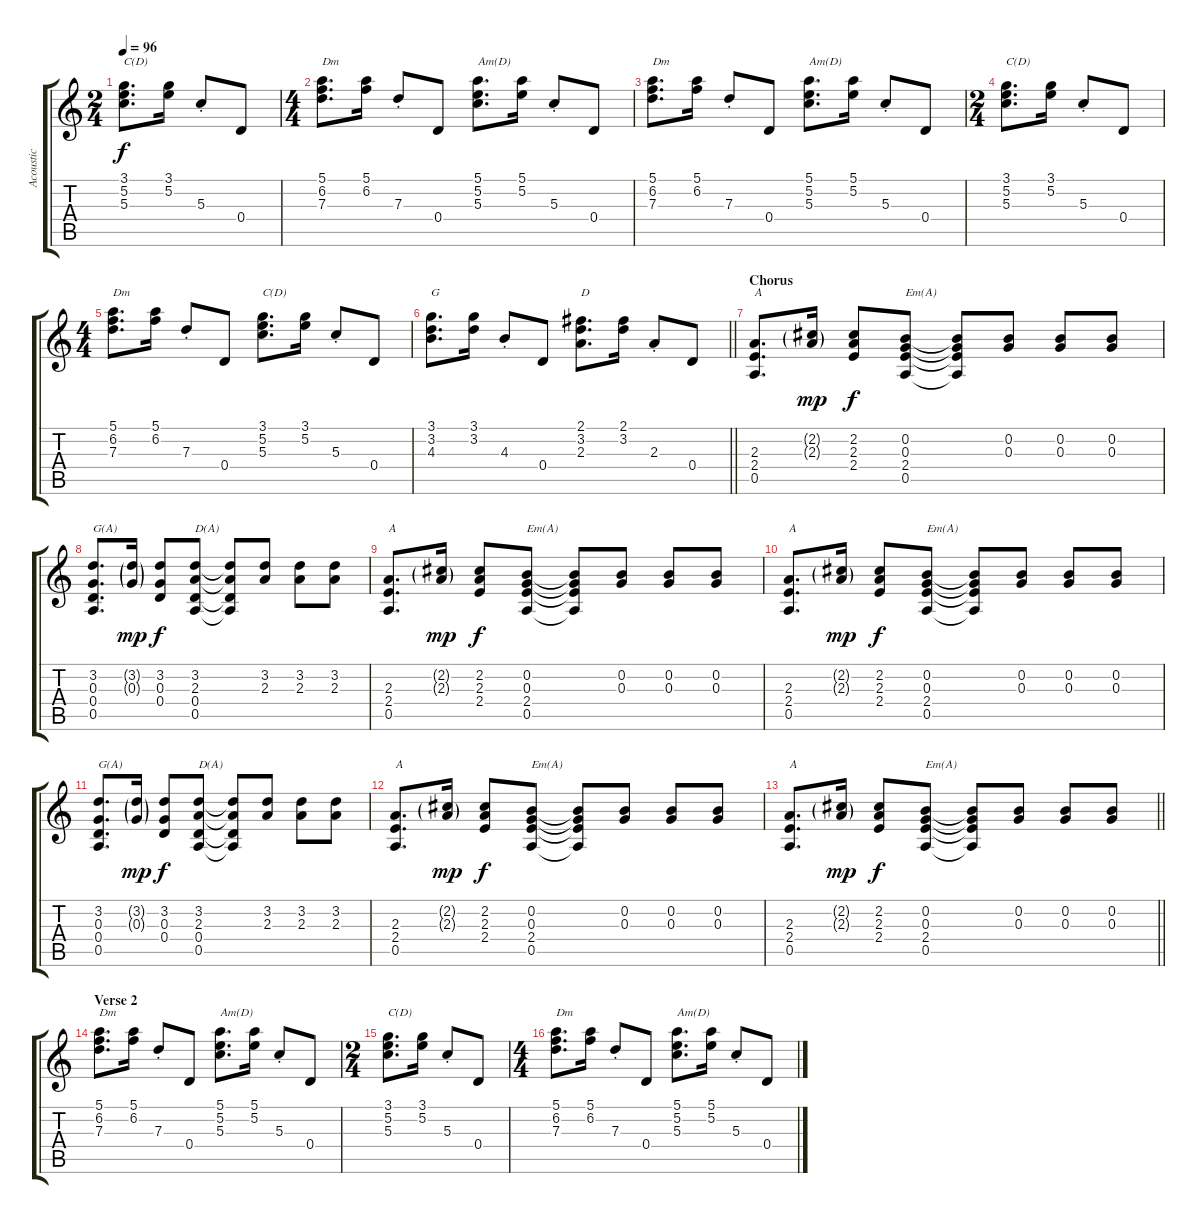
\track ("Acoustic" "Acoustic") {instrument acousticguitarsteel}
\staff {score tabs}
\tuning (E4 B3 G3 D3 A2 E2) {hide}
\ts (2 4)
\tempo 96
\clef g2
\ks c
(3.1 5.2 5.3).8{d txt "C(D)" dy f} (3.1 5.2).16 5.3{st}.8 0.4.8 |
\ts (4 4)
(5.1 6.2 7.3).8{d txt "Dm"} (5.1 6.2).16 7.3{st}.8 0.4.8 (5.1 5.2 5.3).8{d txt "Am(D)"} (5.1 5.2).16 5.3{st}.8 0.4.8 |
(5.1 6.2 7.3).8{d txt "Dm"} (5.1 6.2).16 7.3{st}.8 0.4.8 (5.1 5.2 5.3).8{d txt "Am(D)"} (5.1 5.2).16 5.3{st}.8 0.4.8 |
\ts (2 4)
(3.1 5.2 5.3).8{d txt "C(D)"} (3.1 5.2).16 5.3{st}.8 0.4.8 |
\ts (4 4)
(5.1 6.2 7.3).8{d txt "Dm"} (5.1 6.2).16 7.3{st}.8 0.4.8 (3.1 5.2 5.3).8{d txt "C(D)"} (3.1 5.2).16 5.3{st}.8 0.4.8 |
\barLineRight lightlight
(3.1 3.2 4.3).8{d txt "G"} (3.1 3.2).16 4.3{st}.8 0.4.8 (2.1 3.2 2.3).8{d txt "D"} (2.1 3.2).16 2.3{st}.8 0.4.8 |
\section ("" "Chorus")
(2.3 2.4 0.5).8{d txt "A"} (2.2{g} 2.3{g}).16{dy mp} (2.2 2.3 2.4).8{dy f} (0.2 0.3 2.4 0.5).8{txt "Em(A)"} (0.2{t} 0.3{t} 2.4{t} 0.5{t}).8 (0.2 0.3).8 (0.2 0.3).8 (0.2 0.3).8 |
(3.2 0.3 0.4 0.5).8{d txt "G(A)"} (3.2{g} 0.3{g}).16{dy mp} (3.2 0.3 0.4).8{dy f} (3.2 2.3 0.4 0.5).8{txt "D(A)"} (3.2{t} 2.3{t} 0.4{t} 0.5{t}).8 (3.2 2.3).8 (3.2 2.3).8 (3.2 2.3).8 |
(2.3 2.4 0.5).8{d txt "A"} (2.2{g} 2.3{g}).16{dy mp} (2.2 2.3 2.4).8{dy f} (0.2 0.3 2.4 0.5).8{txt "Em(A)"} (0.2{t} 0.3{t} 2.4{t} 0.5{t}).8 (0.2 0.3).8 (0.2 0.3).8 (0.2 0.3).8 |
(2.3 2.4 0.5).8{d txt "A"} (2.2{g} 2.3{g}).16{dy mp} (2.2 2.3 2.4).8{dy f} (0.2 0.3 2.4 0.5).8{txt "Em(A)"} (0.2{t} 0.3{t} 2.4{t} 0.5{t}).8 (0.2 0.3).8 (0.2 0.3).8 (0.2 0.3).8 |
(3.2 0.3 0.4 0.5).8{d txt "G(A)"} (3.2{g} 0.3{g}).16{dy mp} (3.2 0.3 0.4).8{dy f} (3.2 2.3 0.4 0.5).8{txt "D(A)"} (3.2{t} 2.3{t} 0.4{t} 0.5{t}).8 (3.2 2.3).8 (3.2 2.3).8 (3.2 2.3).8 |
(2.3 2.4 0.5).8{d txt "A"} (2.2{g} 2.3{g}).16{dy mp} (2.2 2.3 2.4).8{dy f} (0.2 0.3 2.4 0.5).8{txt "Em(A)"} (0.2{t} 0.3{t} 2.4{t} 0.5{t}).8 (0.2 0.3).8 (0.2 0.3).8 (0.2 0.3).8 |
\barLineRight lightlight
(2.3 2.4 0.5).8{d txt "A"} (2.2{g} 2.3{g}).16{dy mp} (2.2 2.3 2.4).8{dy f} (0.2 0.3 2.4 0.5).8{txt "Em(A)"} (0.2{t} 0.3{t} 2.4{t} 0.5{t}).8 (0.2 0.3).8 (0.2 0.3).8 (0.2 0.3).8 |
\section ("" "Verse 2")
(5.1 6.2 7.3).8{d txt "Dm"} (5.1 6.2).16 7.3{st}.8 0.4.8 (5.1 5.2 5.3).8{d txt "Am(D)"} (5.1 5.2).16 5.3{st}.8 0.4.8 |
\ts (2 4)
(3.1 5.2 5.3).8{d txt "C(D)"} (3.1 5.2).16 5.3{st}.8 0.4.8 |
\ts (4 4)
(5.1 6.2 7.3).8{d txt "Dm"} (5.1 6.2).16 7.3{st}.8 0.4.8 (5.1 5.2 5.3).8{d txt "Am(D)"} (5.1 5.2).16 5.3{st}.8 0.4.8
